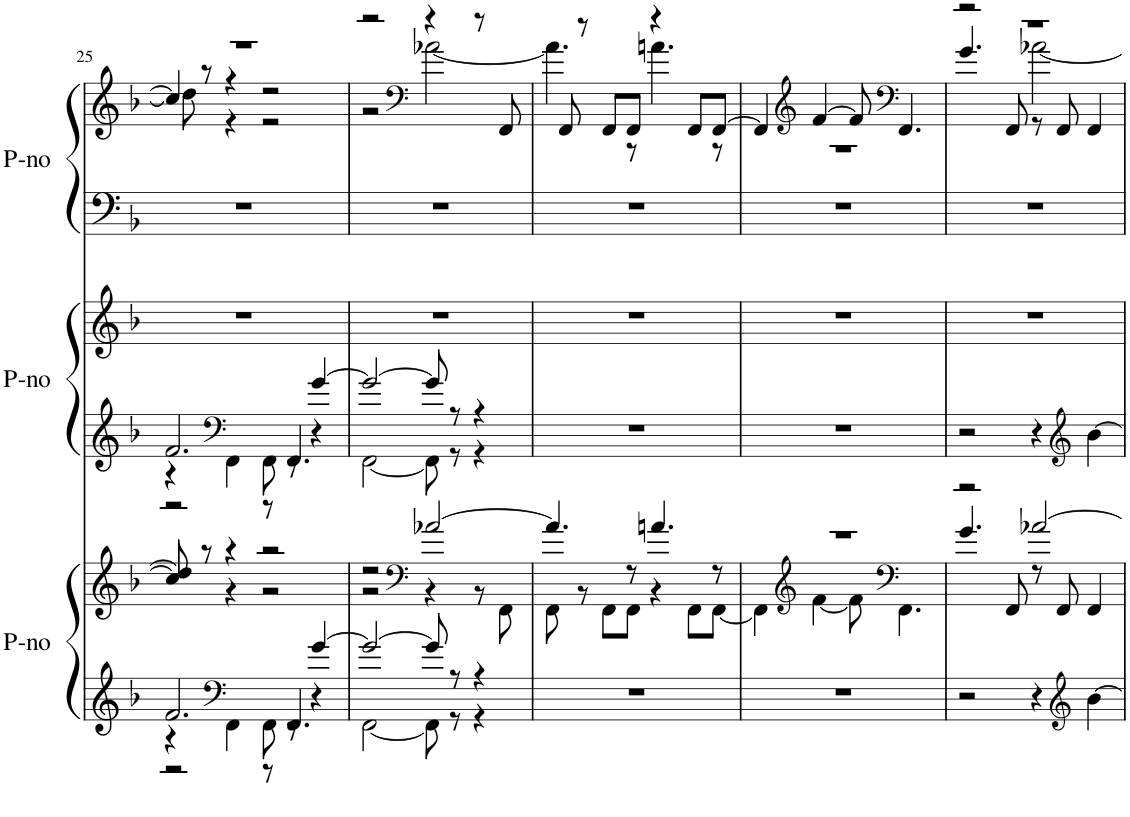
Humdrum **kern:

**kern	**kern	**kern	**kern	**kern	**kern
*part3	*part3	*part2	*part2	*part1	*part1
*staff6	*staff5	*staff4	*staff3	*staff2	*staff1
*I"Piano	*	*I"Piano	*	*I"Piano	*
*I'P-no	*	*I'P-no	*	*I'P-no	*
!!LO:PB:g=z
*clefG2	*clefG2	*clefG2	*clefG2	*clefF4	*clefG2
*	*	*Trd4c7	*Trd4c7	*	*
*k[b-]	*k[b-]	*k[b-]	*k[b-]	*k[b-]	*k[b-]
*M4/4	*M4/4	*M4/4	*M4/4	*M4/4	*M4/4
=25	=25	=25	=25	=25	=25
*^	*^	*^	*	*	*^
*	*^	*	*	*	*^	*	*	*	*^
2.f/	4r	2r	8dd/]	4cc/]	2.f/	4r	2r	1r	1r	1r	8dd\]	4cc/]
.	.	.	8r	.	.	.	.	.	.	.	8r	.
*clefF4	*	*	*	*	*clefF4	*	*	*	*	*	*	*
.	4FF\	.	4r	4r	.	4FF\	.	.	.	.	4r	4r
.	8FF\	8r	2r	2r	.	8FF\	8r	.	.	.	2r	2r
.	8r	4.FF/	.	.	.	8r	4.FF/	.	.	.	.	.
[4g/	4r	.	.	.	[4g/	4r	.	.	.	.	.	.
*	*v	*v	*	*	*	*v	*v	*	*	*	*v	*v
=26	=26	=26	=26	=26	=26	=26	=26	=26	=26
2g/_	[2FF\	2r	2r	2g/_	[2FF\	1r	1r	2r	2r
*	*	*clefF4	*	*	*	*	*	*clefF4	*
8g/]	8FF\]	[2a-X/	4r	8g/]	8FF\]	.	.	4r	[2a-X\
8r	8r	.	.	8r	8r	.	.	.	.
4r	4r	.	8r	4r	4r	.	.	8r	.
.	.	.	8FF\	.	.	.	.	8FF/	.
*v	*v	*	*	*v	*v	*	*	*	*
=27	=27	=27	=27	=27	=27	=27	=27
1r	4.a-/]	8FF\	1r	1r	1r	8FF/	4.a-\]
.	.	8r	.	.	.	8r	.
.	.	8FF\L	.	.	.	8FF/L	.
.	8r	8FF\J	.	.	.	8FF/J	8r
.	4.an/	4r	.	.	.	4r	4.an\
.	.	8FF\L	.	.	.	8FF/L	.
.	8r	[8FF\J	.	.	.	[8FF/J	8r
=28	=28	=28	=28	=28	=28	=28	=28
1r	1r	4FF\]	1r	1r	1r	4FF/]	1r
*	*clefG2	*	*	*	*	*clefG2	*
.	.	[4f\	.	.	.	[4f/	.
.	.	8f\]	.	.	.	8f/]	.
*	*clefF4	*	*	*	*	*clefF4	*
.	.	4.FF\	.	.	.	4.FF/	.
=29	=29	=29	=29	=29	=29	=29	=29
*	*	*	*	*	*	*	*^
2r	2r	4.g/	2r	1r	1r	1r	2r	4.g/
.	.	8FF/	.	.	.	.	.	8FF/
4r	[2a-X/	8r	4r	.	.	.	[2a-X\	8r
.	.	8FF/	.	.	.	.	.	8FF/
*clefG2	*	*	*clefG2	*	*	*	*	*
[4b-\	.	4FF/	[4b-\	.	.	.	.	4FF/
*	*v	*v	*	*	*	*v	*v	*v
=	=	=	=	=	=
*-	*-	*-	*-	*-	*-
